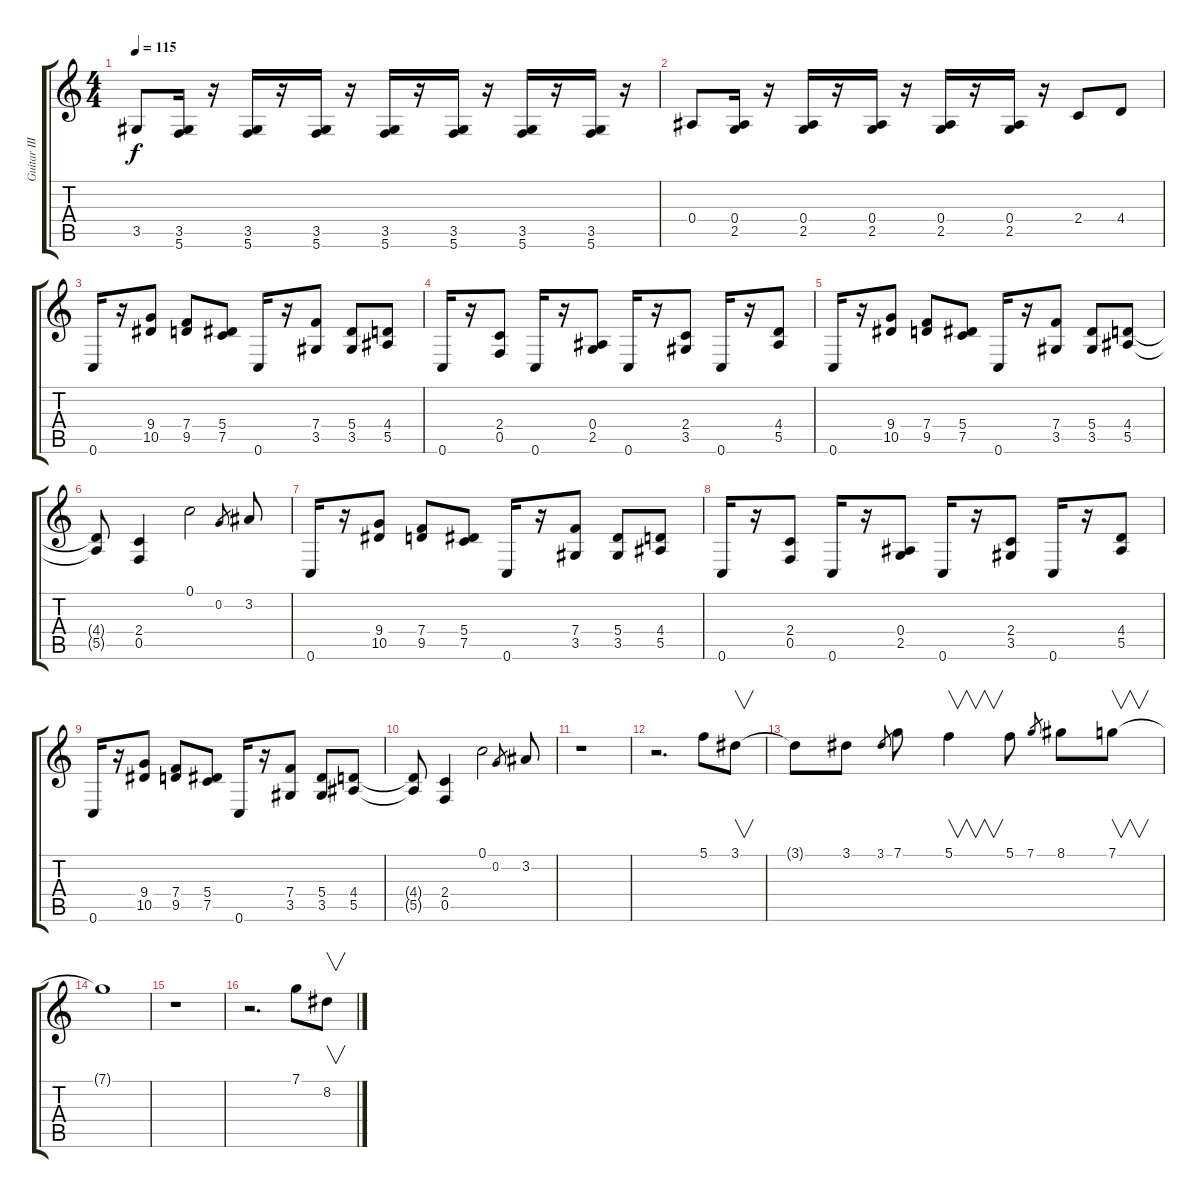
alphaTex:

\track ("Guitar III" "Guitar III") {instrument distortionguitar}
\staff {score tabs}
\tuning (C4 G3 Eb3 Bb2 F2 C2) {hide}
\ts (4 4)
\tempo 115
\clef g2
\ks c
3.5.8{dy f} (3.5 5.6).16 r.16 (3.5 5.6).16 r.16 (3.5 5.6).16 r.16 (3.5 5.6).16 r.16 (3.5 5.6).16 r.16 (3.5 5.6).16 r.16 (3.5 5.6).16 r.16 |
0.4.8 (0.4 2.5).16 r.16 (0.4 2.5).16 r.16 (0.4 2.5).16 r.16 (0.4 2.5).16 r.16 (0.4 2.5).16 r.16 2.4.8 4.4.8 |
0.6.16 r.16 (9.4 10.5).8 (7.4 9.5).8 (5.4 7.5).8 0.6.16 r.16 (7.4 3.5).8 (5.4 3.5).8 (4.4 5.5).8 |
0.6.16 r.16 (2.4 0.5).8 0.6.16 r.16 (0.4 2.5).8 0.6.16 r.16 (2.4 3.5).8 0.6.16 r.16 (4.4 5.5).8 |
0.6.16 r.16 (9.4 10.5).8 (7.4 9.5).8 (5.4 7.5).8 0.6.16 r.16 (7.4 3.5).8 (5.4 3.5).8 (4.4 5.5).8 |
(4.4{t} 5.5{t}).8 (2.4 0.5).4 0.1.2 0.2.8{gr} 3.2.8 |
0.6.16 r.16 (9.4 10.5).8 (7.4 9.5).8 (5.4 7.5).8 0.6.16 r.16 (7.4 3.5).8 (5.4 3.5).8 (4.4 5.5).8 |
0.6.16 r.16 (2.4 0.5).8 0.6.16 r.16 (0.4 2.5).8 0.6.16 r.16 (2.4 3.5).8 0.6.16 r.16 (4.4 5.5).8 |
0.6.16 r.16 (9.4 10.5).8 (7.4 9.5).8 (5.4 7.5).8 0.6.16 r.16 (7.4 3.5).8 (5.4 3.5).8 (4.4 5.5).8 |
(4.4{t} 5.5{t}).8 (2.4 0.5).4 0.1.2 0.2.8{gr} 3.2.8 |
r.1 |
r.2{d} 5.1.8 3.1.8{v} |
3.1{t}.8 3.1.8 3.1.8{gr} 7.1.8 5.1.4{v} 5.1.8 7.1.8{gr} 8.1.8 7.1.8{v} |
7.1{t}.1 |
r.1 |
r.2{d} 7.1.8 8.2.8{v}
